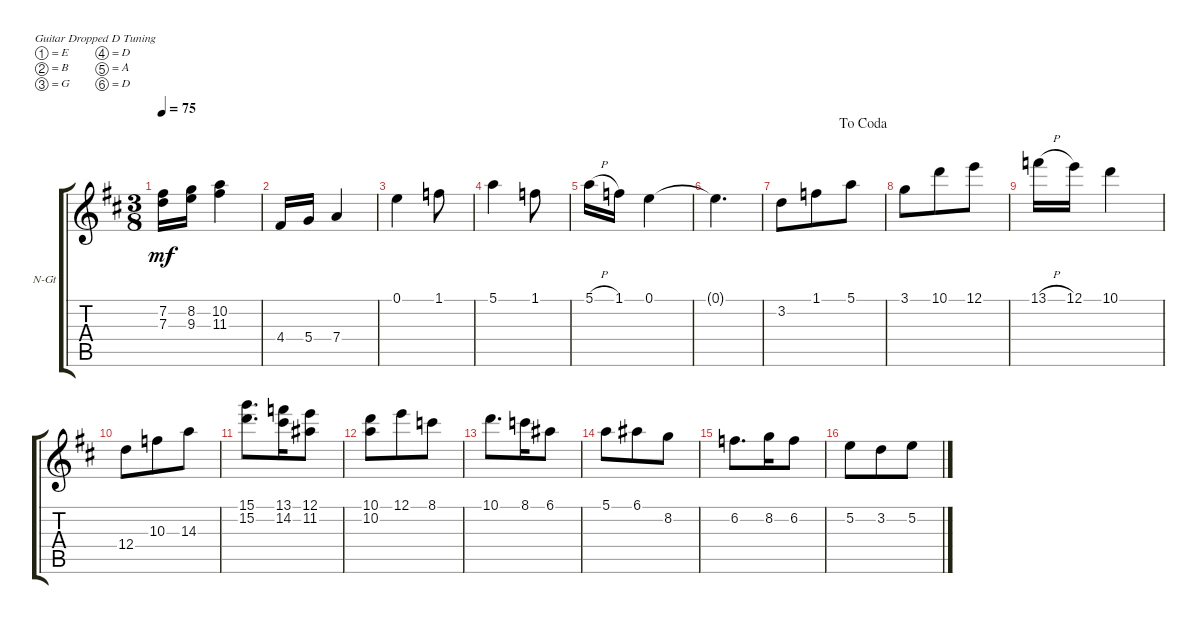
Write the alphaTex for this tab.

\bracketExtendMode groupsimilarinstruments
\firstSystemTrackNameOrientation horizontal
\otherSystemsTrackNameOrientation horizontal
\track ("Untitled" "N-Gt") {instrument acousticgrandpiano}
\staff {score tabs}
\tuning (E4 B3 G3 D3 A2 D2)
\displaytranspose 12
\ts (3 8)
\tempo 75
\clef g2
\ks d
(7.2 7.3).16{dy mf} (8.2 9.3).16 (10.2 11.3).4 |
4.4.16 5.4.16 7.4.4 |
0.1.4 1.1.8 |
5.1.4 1.1.8 |
5.1{h}.16 1.1.16 0.1.4 |
0.1{t}.4{d} |
\jump dacoda
3.2.8 1.1.8 5.1.8 |
3.1.8 10.1.8 12.1.8 |
13.1{h}.16 12.1.16 10.1.4 |
12.4.8 10.3.8 14.3.8 |
(15.1 15.2).8{d} (13.1 14.2).16 (12.1 11.2).8 |
(10.1 10.2).8 12.1.8 8.1.8 |
10.1.8{d} 8.1.16 6.1.8 |
5.1.8 6.1.8 8.2.8 |
6.2.8{d} 8.2.16 6.2.8 |
5.2.8 3.2.8 5.2.8
